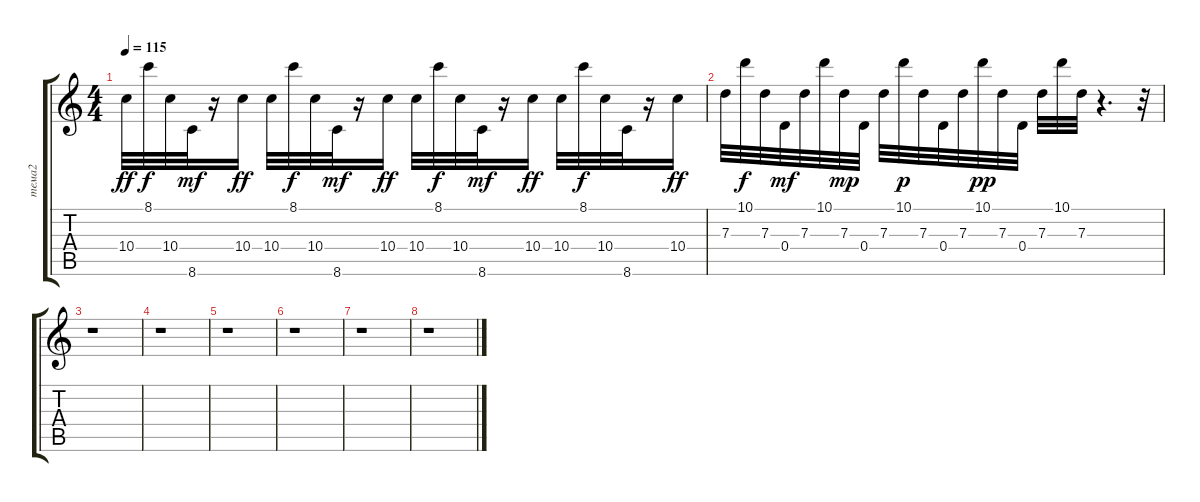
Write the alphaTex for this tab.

\track ("тема2" "тема2") {instrument overdrivenguitar}
\staff {score tabs}
\tuning (E4 B3 G3 D3 A2 E2) {hide}
\ts (4 4)
\tempo 115
\clef g2
\ks c
10.4.32{dy ff} 8.1.32{dy f} 10.4.32 8.6.32{dy mf} r.16 10.4.16{dy ff} 10.4.32 8.1.32{dy f} 10.4.32 8.6.32{dy mf} r.16 10.4.16{dy ff} 10.4.32 8.1.32{dy f} 10.4.32 8.6.32{dy mf} r.16 10.4.16{dy ff} 10.4.32 8.1.32{dy f} 10.4.32 8.6.32 r.16 10.4.16{dy ff} |
7.3.32 10.1.32{dy f} 7.3.32 0.4.32{dy mf} 7.3.32 10.1.32 7.3.32{dy mp} 0.4.32 7.3.32 10.1.32{dy p} 7.3.32 0.4.32 7.3.32 10.1.32{dy pp} 7.3.32 0.4.32 7.3.32 10.1.32 7.3.32 r.4{d} r.32 |
r.1 |
r.1 |
r.1 |
r.1 |
r.1 |
r.1
